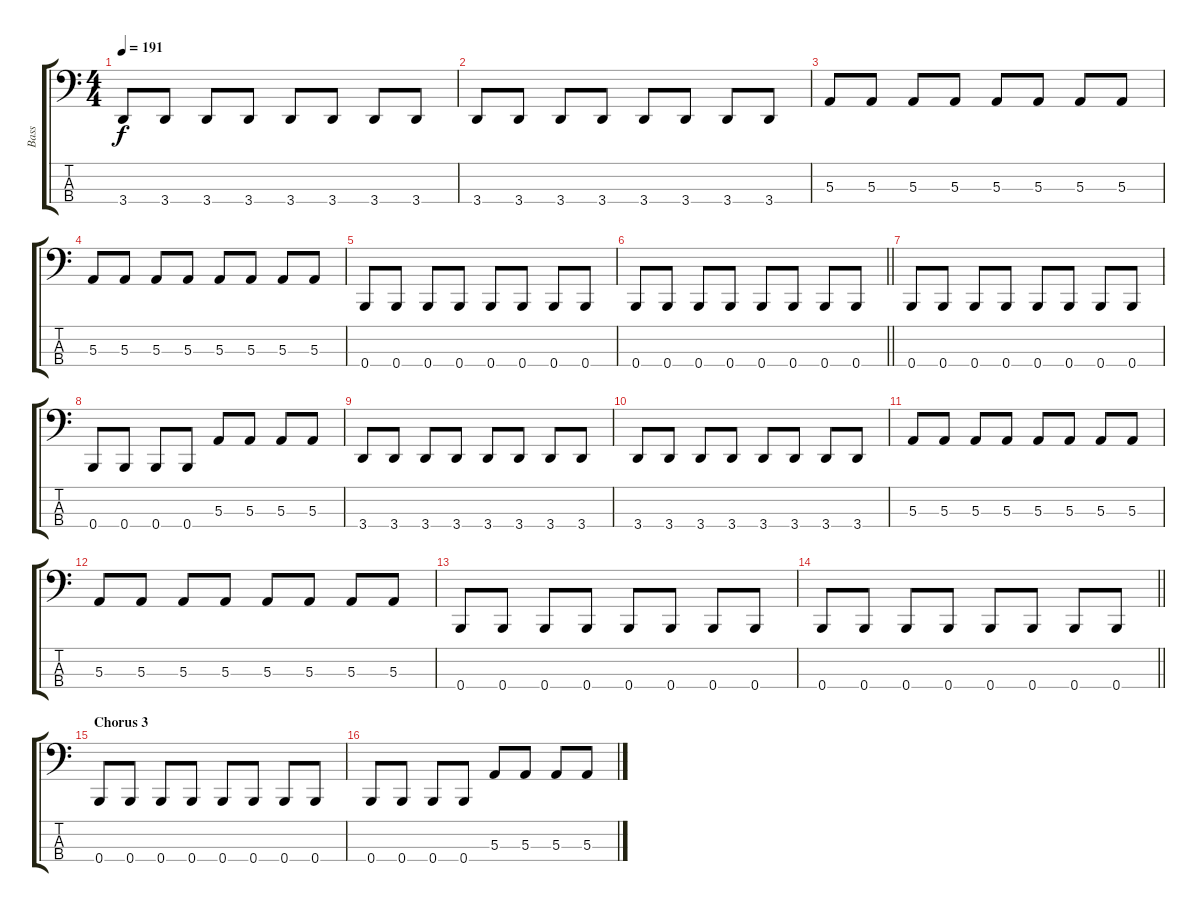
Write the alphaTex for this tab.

\track ("Bass" "Bass") {instrument electricbassfinger}
\staff {score tabs}
\tuning (D2 A1 E1 B0) {hide}
\ts (4 4)
\tempo 191
\clef f4
\ks c
3.4.8{dy f} 3.4.8 3.4.8 3.4.8 3.4.8 3.4.8 3.4.8 3.4.8 |
3.4.8 3.4.8 3.4.8 3.4.8 3.4.8 3.4.8 3.4.8 3.4.8 |
5.3.8 5.3.8 5.3.8 5.3.8 5.3.8 5.3.8 5.3.8 5.3.8 |
5.3.8 5.3.8 5.3.8 5.3.8 5.3.8 5.3.8 5.3.8 5.3.8 |
0.4.8 0.4.8 0.4.8 0.4.8 0.4.8 0.4.8 0.4.8 0.4.8 |
\barLineRight lightlight
0.4.8 0.4.8 0.4.8 0.4.8 0.4.8 0.4.8 0.4.8 0.4.8 |
\section ("" "")
0.4.8 0.4.8 0.4.8 0.4.8 0.4.8 0.4.8 0.4.8 0.4.8 |
0.4.8 0.4.8 0.4.8 0.4.8 5.3.8 5.3.8 5.3.8 5.3.8 |
3.4.8 3.4.8 3.4.8 3.4.8 3.4.8 3.4.8 3.4.8 3.4.8 |
3.4.8 3.4.8 3.4.8 3.4.8 3.4.8 3.4.8 3.4.8 3.4.8 |
5.3.8 5.3.8 5.3.8 5.3.8 5.3.8 5.3.8 5.3.8 5.3.8 |
5.3.8 5.3.8 5.3.8 5.3.8 5.3.8 5.3.8 5.3.8 5.3.8 |
0.4.8 0.4.8 0.4.8 0.4.8 0.4.8 0.4.8 0.4.8 0.4.8 |
\barLineRight lightlight
0.4.8 0.4.8 0.4.8 0.4.8 0.4.8 0.4.8 0.4.8 0.4.8 |
\section ("" "Chorus 3")
0.4.8 0.4.8 0.4.8 0.4.8 0.4.8 0.4.8 0.4.8 0.4.8 |
0.4.8 0.4.8 0.4.8 0.4.8 5.3.8 5.3.8 5.3.8 5.3.8
